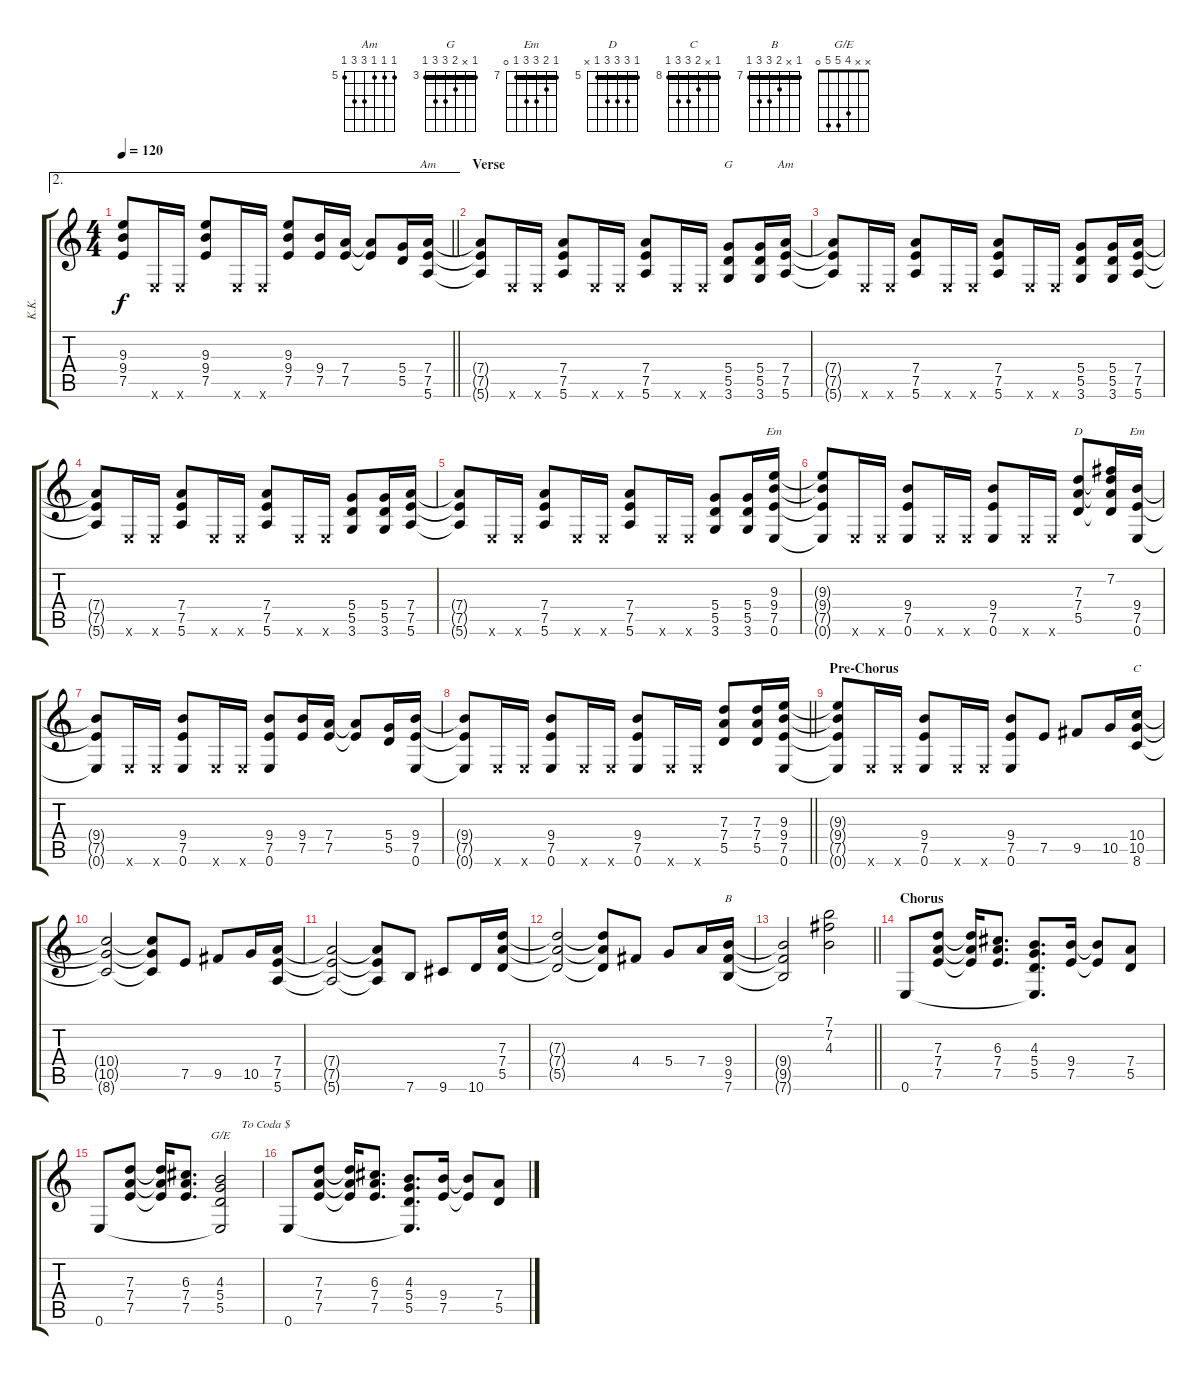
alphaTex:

\track ("K.K." "K.K.") {instrument distortionguitar}
\staff {score tabs}
\tuning (E4 B3 G3 D3 A2 E2) {hide}
\chord ("Am" x x x 7 7 5) {firstfret 5 barre 7}
\chord ("G" 3 x 4 5 5 3) {firstfret 3 barre 3}
\chord ("Am" 5 5 5 7 7 5) {firstfret 5}
\chord ("Em" 7 8 9 9 7 0) {firstfret 7}
\chord ("D" 5 7 7 7 5 x) {firstfret 5 barre 5}
\chord ("Em" 7 8 9 9 7 0) {firstfret 7 barre 7}
\chord ("C" 8 x 9 10 10 8) {firstfret 8 barre 8}
\chord ("B" 7 x 8 9 9 7) {firstfret 7 barre 7}
\chord ("G/E" x x 4 5 5 0)
\ae 2
\ts (4 4)
\tempo 120
\clef g2
\barLineRight lightlight
\ks c
(9.3{t} 9.4{t} 7.5{t}).8{dy f} 0.6{x}.16 0.6{x}.16 (9.3 9.4 7.5).8 0.6{x}.16 0.6{x}.16 (9.3 9.4 7.5).8 (9.4 7.5).16 (7.4 7.5).16 (7.4{t} 7.5{t}).8 (5.4 5.5).16 (7.4 7.5 5.6).16{ch "Am"} |
\section ("" "Verse")
(7.4{t} 7.5{t} 5.6{t}).8 0.6{x}.16 0.6{x}.16 (7.4 7.5 5.6).8 0.6{x}.16 0.6{x}.16 (7.4 7.5 5.6).8 0.6{x}.16 0.6{x}.16 (5.4 5.5 3.6).8{ch "G"} (5.4 5.5 3.6).16 (7.4 7.5 5.6).16{ch "Am"} |
(7.4{t} 7.5{t} 5.6{t}).8 0.6{x}.16 0.6{x}.16 (7.4 7.5 5.6).8 0.6{x}.16 0.6{x}.16 (7.4 7.5 5.6).8 0.6{x}.16 0.6{x}.16 (5.4 5.5 3.6).8 (5.4 5.5 3.6).16 (7.4 7.5 5.6).16 |
(7.4{t} 7.5{t} 5.6{t}).8 0.6{x}.16 0.6{x}.16 (7.4 7.5 5.6).8 0.6{x}.16 0.6{x}.16 (7.4 7.5 5.6).8 0.6{x}.16 0.6{x}.16 (5.4 5.5 3.6).8 (5.4 5.5 3.6).16 (7.4 7.5 5.6).16 |
(7.4{t} 7.5{t} 5.6{t}).8 0.6{x}.16 0.6{x}.16 (7.4 7.5 5.6).8 0.6{x}.16 0.6{x}.16 (7.4 7.5 5.6).8 0.6{x}.16 0.6{x}.16 (5.4 5.5 3.6).8 (5.4 5.5 3.6).16 (9.3 9.4 7.5 0.6).16{ch "Em"} |
(9.3{t} 9.4{t} 7.5{t} 0.6{t}).8 0.6{x}.16 0.6{x}.16 (9.4 7.5 0.6).8 0.6{x}.16 0.6{x}.16 (9.4 7.5 0.6).8 0.6{x}.16 0.6{x}.16 (7.3 7.4 5.5).8{ch "D"} (7.2 7.3{t} 7.4{t} 5.5{t}).16 (9.4 7.5 0.6).16{ch "Em"} |
(9.4{t} 7.5{t} 0.6{t}).8 0.6{x}.16 0.6{x}.16 (9.4 7.5 0.6).8 0.6{x}.16 0.6{x}.16 (9.4 7.5 0.6).8 (9.4 7.5).16 (7.4 7.5).16 (7.4{t} 7.5{t}).8 (5.4 5.5).16 (9.4 7.5 0.6).16 |
\barLineRight lightlight
(9.4{t} 7.5{t} 0.6{t}).8 0.6{x}.16 0.6{x}.16 (9.4 7.5 0.6).8 0.6{x}.16 0.6{x}.16 (9.4 7.5 0.6).8 0.6{x}.16 0.6{x}.16 (7.3 7.4 5.5).8 (7.3 7.4 5.5).16 (9.3 9.4 7.5 0.6).16 |
\section ("" "Pre-Chorus")
(9.3{t} 9.4{t} 7.5{t} 0.6{t}).8 0.6{x}.16 0.6{x}.16 (9.4 7.5 0.6).8 0.6{x}.16 0.6{x}.16 (9.4 7.5 0.6).8 7.5.8 9.5.8 10.5.16 (10.4 10.5 8.6).16{ch "C"} |
(10.4{t} 10.5{t} 8.6{t}).2 (10.4{t} 10.5{t} 8.6{t}).8 7.5.8 9.5.8 10.5.16 (7.4 7.5 5.6).16 |
(7.4{t} 7.5{t} 5.6{t}).2 (7.4{t} 7.5{t} 5.6{t}).8 7.6.8 9.6.8 10.6.16 (7.3 7.4 5.5).16 |
(7.3{t} 7.4{t} 5.5{t}).2 (7.3{t} 7.4{t} 5.5{t}).8 4.4.8 5.4.8 7.4.16 (9.4 9.5 7.6).16{ch "B"} |
\barLineRight lightlight
(9.4{t} 9.5{t} 7.6{t}).2 (7.1 7.2 4.3).2 |
\section ("" "Chorus")
0.6.8 (7.3 7.4 7.5).8 (7.3{t} 7.4{t} 7.5{t}).16 (6.3 7.4 7.5).8{d} (4.3 5.4 5.5 0.6{t}).8{d} (9.4 7.5).16 (9.4{t} 7.5{t}).8 (7.4 5.5).8 |
0.6.8 (7.3 7.4 7.5).8 (7.3{t} 7.4{t} 7.5{t}).16 (6.3 7.4 7.5).8{d} (4.3 5.4 5.5 0.6{t}).2{ch "G/E" txt "       To Coda $"} |
0.6.8 (7.3 7.4 7.5).8 (7.3{t} 7.4{t} 7.5{t}).16 (6.3 7.4 7.5).8{d} (4.3 5.4 5.5 0.6{t}).8{d} (9.4 7.5).16 (9.4{t} 7.5{t}).8 (7.4 5.5).8
